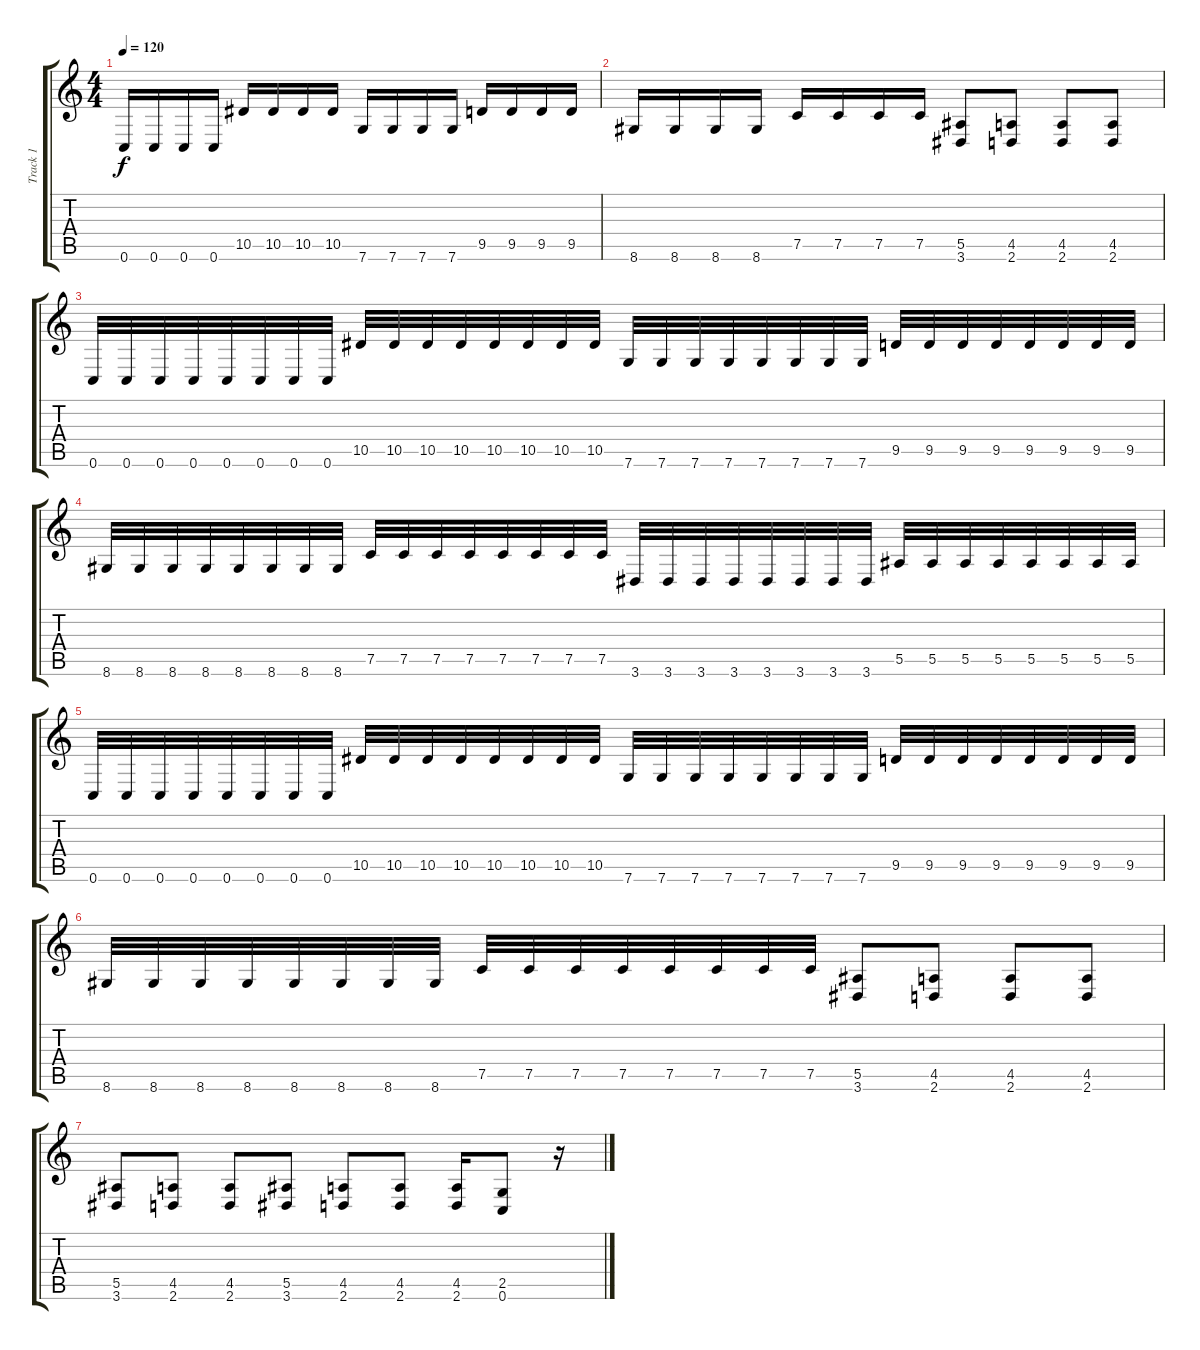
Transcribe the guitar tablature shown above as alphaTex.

\track ("Track 1" "Track 1") {instrument distortionguitar}
\staff {score tabs}
\tuning (C4 G3 Eb3 Bb2 F2 C2) {hide}
\ts (4 4)
\tempo 120
\clef g2
\ks c
0.6.16{dy f} 0.6.16 0.6.16 0.6.16 10.5.16 10.5.16 10.5.16 10.5.16 7.6.16 7.6.16 7.6.16 7.6.16 9.5.16 9.5.16 9.5.16 9.5.16 |
8.6.16 8.6.16 8.6.16 8.6.16 7.5.16 7.5.16 7.5.16 7.5.16 (5.5 3.6).8 (4.5 2.6).8 (4.5 2.6).8 (4.5 2.6).8 |
0.6.32 0.6.32 0.6.32 0.6.32 0.6.32 0.6.32 0.6.32 0.6.32 10.5.32 10.5.32 10.5.32 10.5.32 10.5.32 10.5.32 10.5.32 10.5.32 7.6.32 7.6.32 7.6.32 7.6.32 7.6.32 7.6.32 7.6.32 7.6.32 9.5.32 9.5.32 9.5.32 9.5.32 9.5.32 9.5.32 9.5.32 9.5.32 |
8.6.32 8.6.32 8.6.32 8.6.32 8.6.32 8.6.32 8.6.32 8.6.32 7.5.32 7.5.32 7.5.32 7.5.32 7.5.32 7.5.32 7.5.32 7.5.32 3.6.32 3.6.32 3.6.32 3.6.32 3.6.32 3.6.32 3.6.32 3.6.32 5.5.32 5.5.32 5.5.32 5.5.32 5.5.32 5.5.32 5.5.32 5.5.32 |
0.6.32 0.6.32 0.6.32 0.6.32 0.6.32 0.6.32 0.6.32 0.6.32 10.5.32 10.5.32 10.5.32 10.5.32 10.5.32 10.5.32 10.5.32 10.5.32 7.6.32 7.6.32 7.6.32 7.6.32 7.6.32 7.6.32 7.6.32 7.6.32 9.5.32 9.5.32 9.5.32 9.5.32 9.5.32 9.5.32 9.5.32 9.5.32 |
8.6.32 8.6.32 8.6.32 8.6.32 8.6.32 8.6.32 8.6.32 8.6.32 7.5.32 7.5.32 7.5.32 7.5.32 7.5.32 7.5.32 7.5.32 7.5.32 (5.5 3.6).8 (4.5 2.6).8 (4.5 2.6).8 (4.5 2.6).8 |
(5.5 3.6).8 (4.5 2.6).8 (4.5 2.6).8 (5.5 3.6).8 (4.5 2.6).8 (4.5 2.6).8 (4.5 2.6).16 (2.5 0.6).8 r.16
